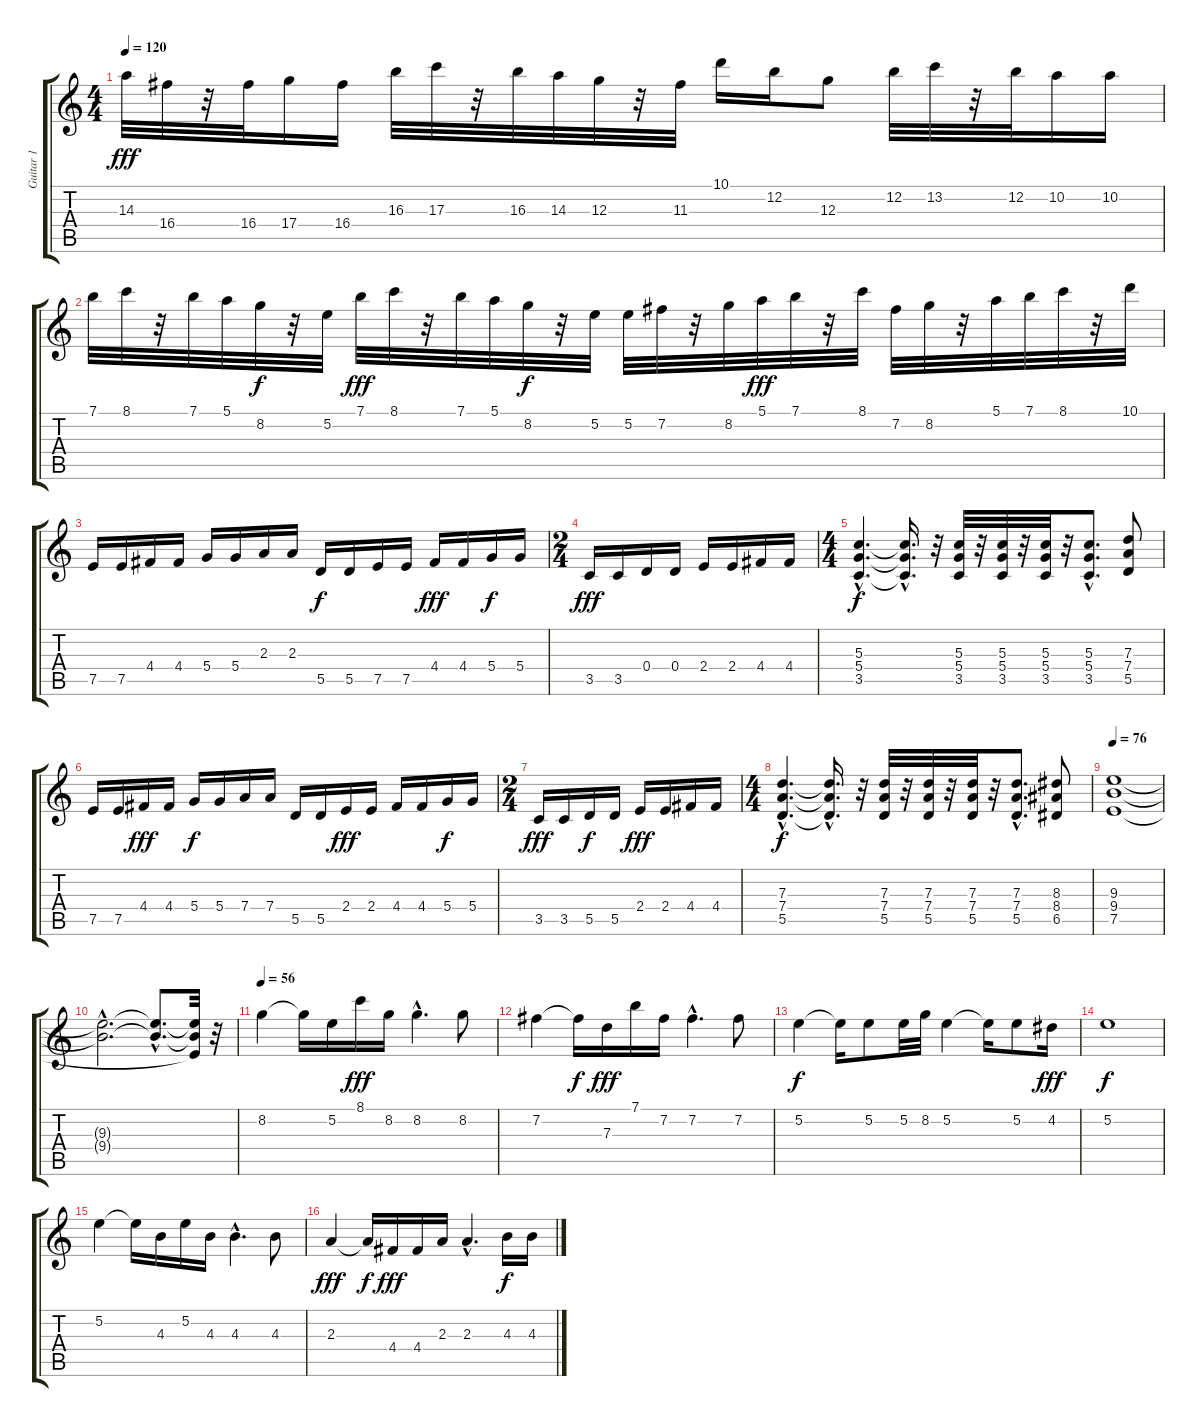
\track ("Guitar 1" "Guitar 1") {instrument distortionguitar}
\staff {score tabs}
\tuning (E4 B3 G3 D3 A2 E2) {hide}
\ts (4 4)
\tempo 120
\clef g2
\ks c
14.3.32{dy fff} 16.4.32 r.32 16.4.32 17.4.16 16.4.16 16.3.32 17.3.32 r.32 16.3.32 14.3.32 12.3.32 r.32 11.3.32 10.1.16 12.2.16 12.3.8 12.2.32 13.2.32 r.32 12.2.32 10.2.16 10.2.16 |
7.1.32 8.1.32 r.32 7.1.32 5.1.32 8.2.32{dy f} r.32 5.2.32 7.1.32{dy fff} 8.1.32 r.32 7.1.32 5.1.32 8.2.32{dy f} r.32 5.2.32 5.2.32 7.2.32 r.32 8.2.32 5.1.32{dy fff} 7.1.32 r.32 8.1.32 7.2.32 8.2.32 r.32 5.1.32 7.1.32 8.1.32 r.32 10.1.32 |
7.5.16 7.5.16 4.4.16 4.4.16 5.4.16 5.4.16 2.3.16 2.3.16 5.5.16{dy f} 5.5.16 7.5.16 7.5.16 4.4.16{dy fff} 4.4.16 5.4.16{dy f} 5.4.16 |
\ts (2 4)
3.5.16{dy fff} 3.5.16 0.4.16 0.4.16 2.4.16 2.4.16 4.4.16 4.4.16 |
\ts (4 4)
(5.3{hac} 5.4{hac} 3.5{hac}).4{d dy f} (5.3{hac t} 5.4{hac t} 3.5{hac t}).16{d} r.32 (5.3 5.4 3.5).32 r.32 (5.3 5.4 3.5).32 r.32 (5.3 5.4 3.5).32 r.32 (5.3{hac} 5.4{hac} 3.5{hac}).8{d} (7.3 7.4 5.5).8 |
7.5.16 7.5.16 4.4.16{dy fff} 4.4.16 5.4.16{dy f} 5.4.16 7.4.16 7.4.16 5.5.16 5.5.16 2.4.16{dy fff} 2.4.16 4.4.16 4.4.16 5.4.16{dy f} 5.4.16 |
\ts (2 4)
3.5.16{dy fff} 3.5.16 5.5.16{dy f} 5.5.16 2.4.16{dy fff} 2.4.16 4.4.16 4.4.16 |
\ts (4 4)
(7.3{hac} 7.4{hac} 5.5{hac}).4{d dy f} (7.3{hac t} 7.4{hac t} 5.5{hac t}).16{d} r.32 (7.3 7.4 5.5).32 r.32 (7.3 7.4 5.5).32 r.32 (7.3 7.4 5.5).32 r.32 (7.3{hac} 7.4{hac} 5.5{hac}).8{d} (8.3 8.4 6.5).8 |
\tempo 76
(9.3 9.4 7.5).1 |
(9.3{hac t} 9.4{hac t}).2{d} (9.3{hac t} 9.4{hac t}).8{d} (9.3{t} 9.4{t} 7.5{t}).32 r.32 |
\tempo 56
8.2.4 8.2{t}.16 5.2.16 8.1.16{dy fff} 8.2.16 8.2{hac}.4{d} 8.2.8 |
7.2.4 7.2{t}.16{dy f} 7.3.16{dy fff} 7.1.16 7.2.16 7.2{hac}.4{d} 7.2.8 |
5.2.4{dy f} 5.2{t}.16 5.2.8 5.2.32 8.2.32 5.2.4 5.2{t}.16 5.2.8 4.2.16{dy fff} |
5.2.1{dy f} |
5.2.4 5.2{t}.16 4.3.16 5.2.16 4.3.16 4.3{hac}.4{d} 4.3.8 |
2.3.4{dy fff} 2.3{t}.16{dy f} 4.4.16{dy fff} 4.4.16 2.3.16 2.3{hac}.4{d} 4.3.16{dy f} 4.3.16
